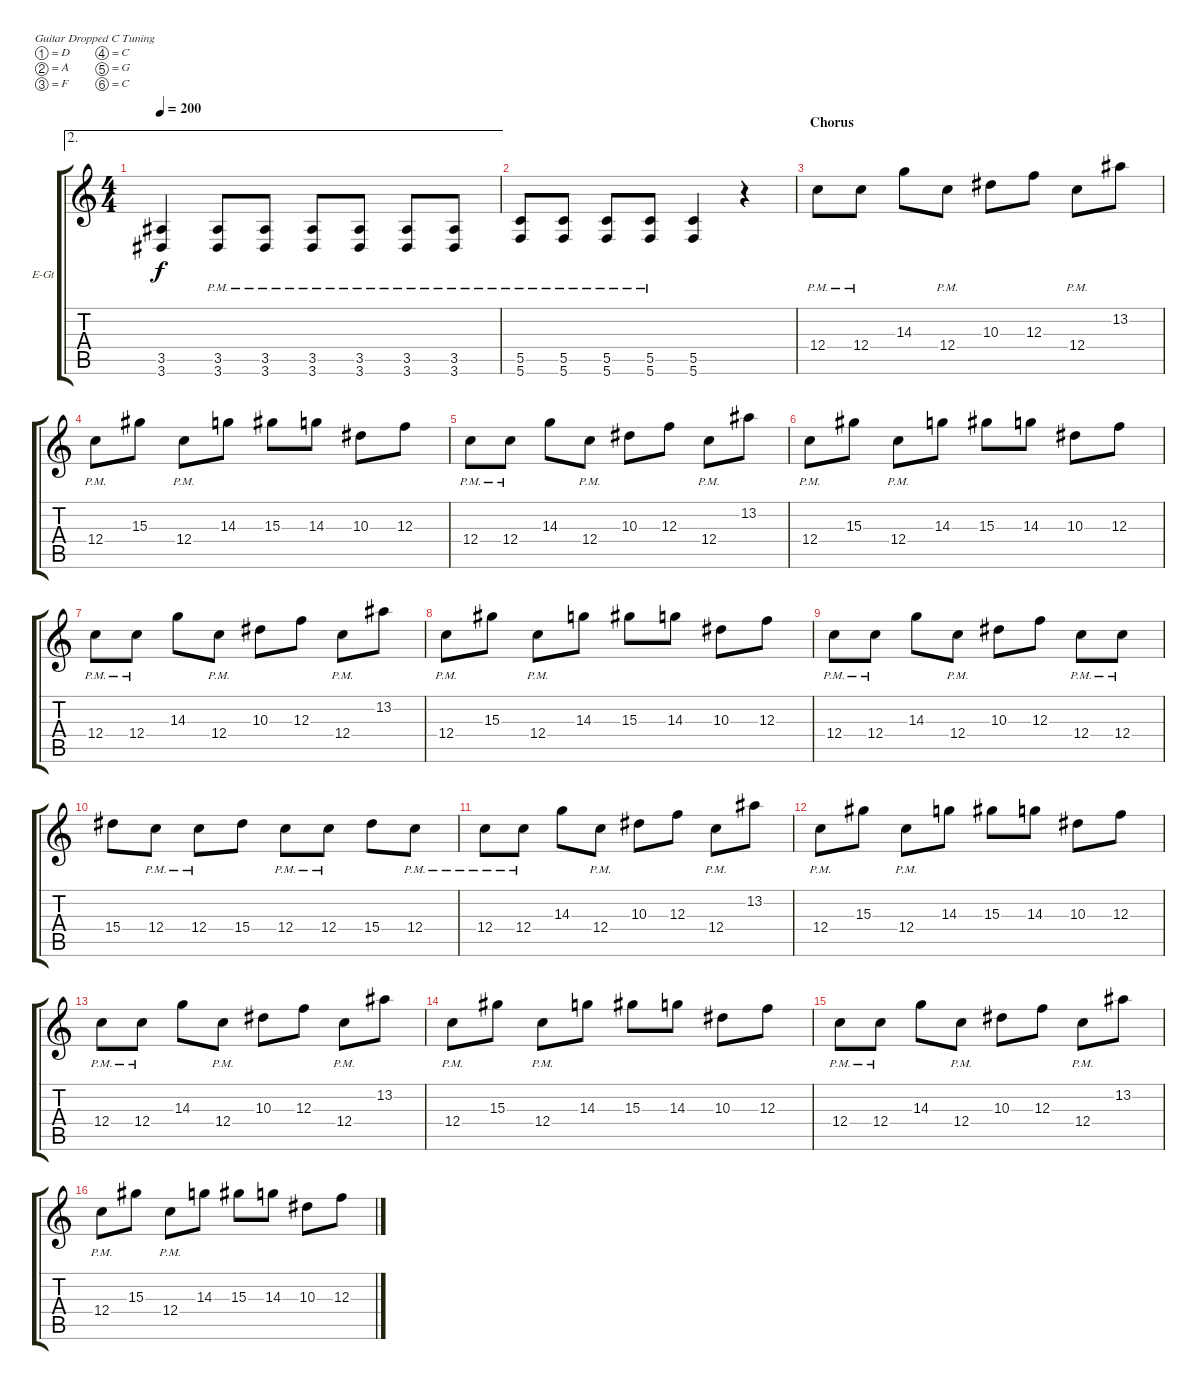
\defaultSystemsLayout 4
\bracketExtendMode groupsimilarinstruments
\firstSystemTrackNameOrientation horizontal
\otherSystemsTrackNameOrientation horizontal
\track ("Guitar 1" "E-Gt") {instrument distortionguitar}
\staff {score tabs}
\tuning (D4 A3 F3 C3 G2 C2)
\ae 2
\ts (4 4)
\tempo 200
\clef g2
\ks c
(3.6 3.5).4{dy f} (3.5{pm} 3.6{pm}).8 (3.5{pm} 3.6{pm}).8 (3.5{pm} 3.6{pm}).8 (3.5{pm} 3.6{pm}).8 (3.5{pm} 3.6{pm}).8 (3.5{pm} 3.6{pm}).8 |
(5.5{pm} 5.6{pm}).8 (5.5{pm} 5.6{pm}).8 (5.5{pm} 5.6{pm}).8 (5.5{pm} 5.6{pm}).8 (5.5 5.6).4 r.4 |
\section ("" "Chorus")
12.4{pm}.8 12.4{pm}.8 14.3.8 12.4{pm}.8 10.3.8 12.3.8 12.4{pm}.8 13.2.8 |
12.4{pm}.8 15.3.8 12.4{pm}.8 14.3.8 15.3.8 14.3.8 10.3.8 12.3.8 |
12.4{pm}.8 12.4{pm}.8 14.3.8 12.4{pm}.8 10.3.8 12.3.8 12.4{pm}.8 13.2.8 |
12.4{pm}.8 15.3.8 12.4{pm}.8 14.3.8 15.3.8 14.3.8 10.3.8 12.3.8 |
12.4{pm}.8 12.4{pm}.8 14.3.8 12.4{pm}.8 10.3.8 12.3.8 12.4{pm}.8 13.2.8 |
12.4{pm}.8 15.3.8 12.4{pm}.8 14.3.8 15.3.8 14.3.8 10.3.8 12.3.8 |
12.4{pm}.8 12.4{pm}.8 14.3.8 12.4{pm}.8 10.3.8 12.3.8 12.4{pm}.8 12.4{pm}.8 |
15.4.8 12.4{pm}.8 12.4{pm}.8 15.4.8 12.4{pm}.8 12.4{pm}.8 15.4.8 12.4{pm}.8 |
12.4{pm}.8 12.4{pm}.8 14.3.8 12.4{pm}.8 10.3.8 12.3.8 12.4{pm}.8 13.2.8 |
12.4{pm}.8 15.3.8 12.4{pm}.8 14.3.8 15.3.8 14.3.8 10.3.8 12.3.8 |
12.4{pm}.8 12.4{pm}.8 14.3.8 12.4{pm}.8 10.3.8 12.3.8 12.4{pm}.8 13.2.8 |
12.4{pm}.8 15.3.8 12.4{pm}.8 14.3.8 15.3.8 14.3.8 10.3.8 12.3.8 |
12.4{pm}.8 12.4{pm}.8 14.3.8 12.4{pm}.8 10.3.8 12.3.8 12.4{pm}.8 13.2.8 |
12.4{pm}.8 15.3.8 12.4{pm}.8 14.3.8 15.3.8 14.3.8 10.3.8 12.3.8
